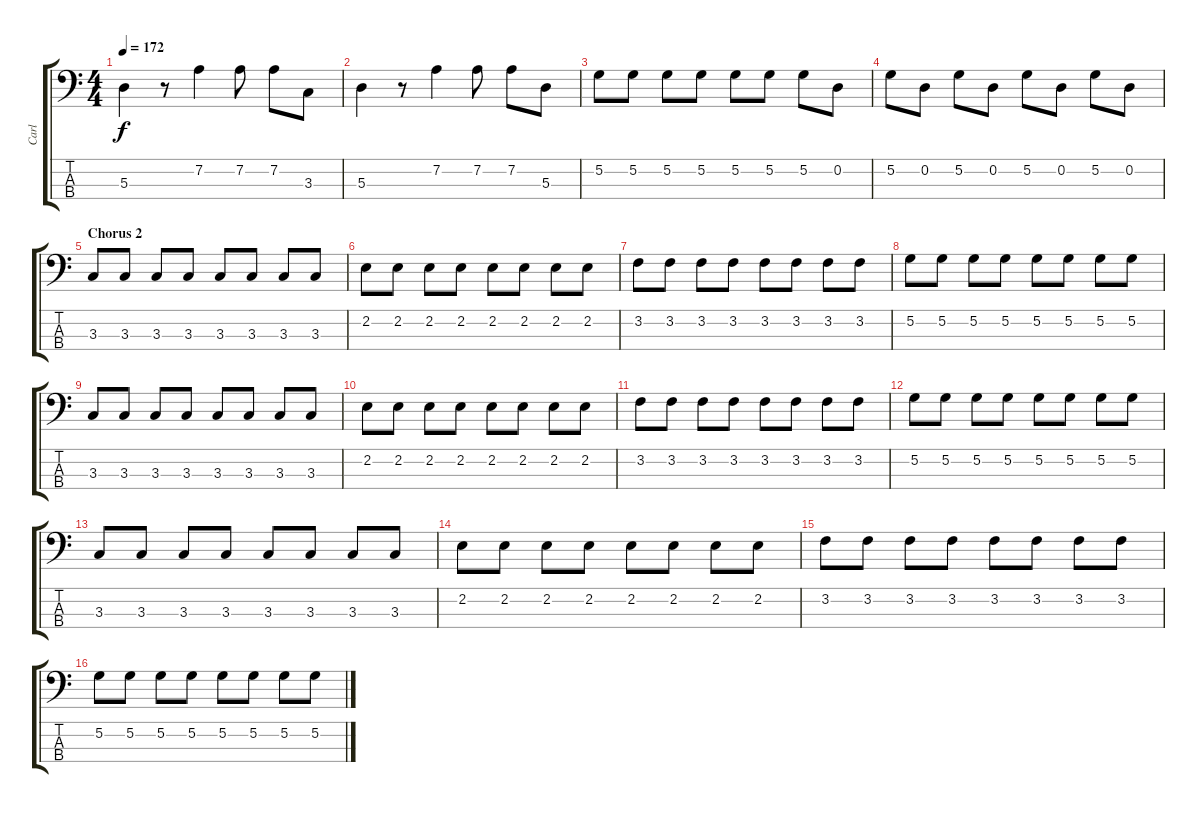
\track ("Carl" "Carl") {instrument electricbasspick}
\staff {score tabs}
\tuning (G2 D2 A1 E1) {hide}
\ts (4 4)
\tempo 172
\clef f4
\ks c
5.3.4{dy f} r.8 7.2.4 7.2.8 7.2.8 3.3.8 |
5.3.4 r.8 7.2.4 7.2.8 7.2.8 5.3.8 |
5.2.8 5.2.8 5.2.8 5.2.8 5.2.8 5.2.8 5.2.8 0.2.8 |
5.2.8 0.2.8 5.2.8 0.2.8 5.2.8 0.2.8 5.2.8 0.2.8 |
\section ("" "Chorus 2")
3.3.8 3.3.8 3.3.8 3.3.8 3.3.8 3.3.8 3.3.8 3.3.8 |
2.2.8 2.2.8 2.2.8 2.2.8 2.2.8 2.2.8 2.2.8 2.2.8 |
3.2.8 3.2.8 3.2.8 3.2.8 3.2.8 3.2.8 3.2.8 3.2.8 |
5.2.8 5.2.8 5.2.8 5.2.8 5.2.8 5.2.8 5.2.8 5.2.8 |
3.3.8 3.3.8 3.3.8 3.3.8 3.3.8 3.3.8 3.3.8 3.3.8 |
2.2.8 2.2.8 2.2.8 2.2.8 2.2.8 2.2.8 2.2.8 2.2.8 |
3.2.8 3.2.8 3.2.8 3.2.8 3.2.8 3.2.8 3.2.8 3.2.8 |
5.2.8 5.2.8 5.2.8 5.2.8 5.2.8 5.2.8 5.2.8 5.2.8 |
3.3.8 3.3.8 3.3.8 3.3.8 3.3.8 3.3.8 3.3.8 3.3.8 |
2.2.8 2.2.8 2.2.8 2.2.8 2.2.8 2.2.8 2.2.8 2.2.8 |
3.2.8 3.2.8 3.2.8 3.2.8 3.2.8 3.2.8 3.2.8 3.2.8 |
5.2.8 5.2.8 5.2.8 5.2.8 5.2.8 5.2.8 5.2.8 5.2.8
